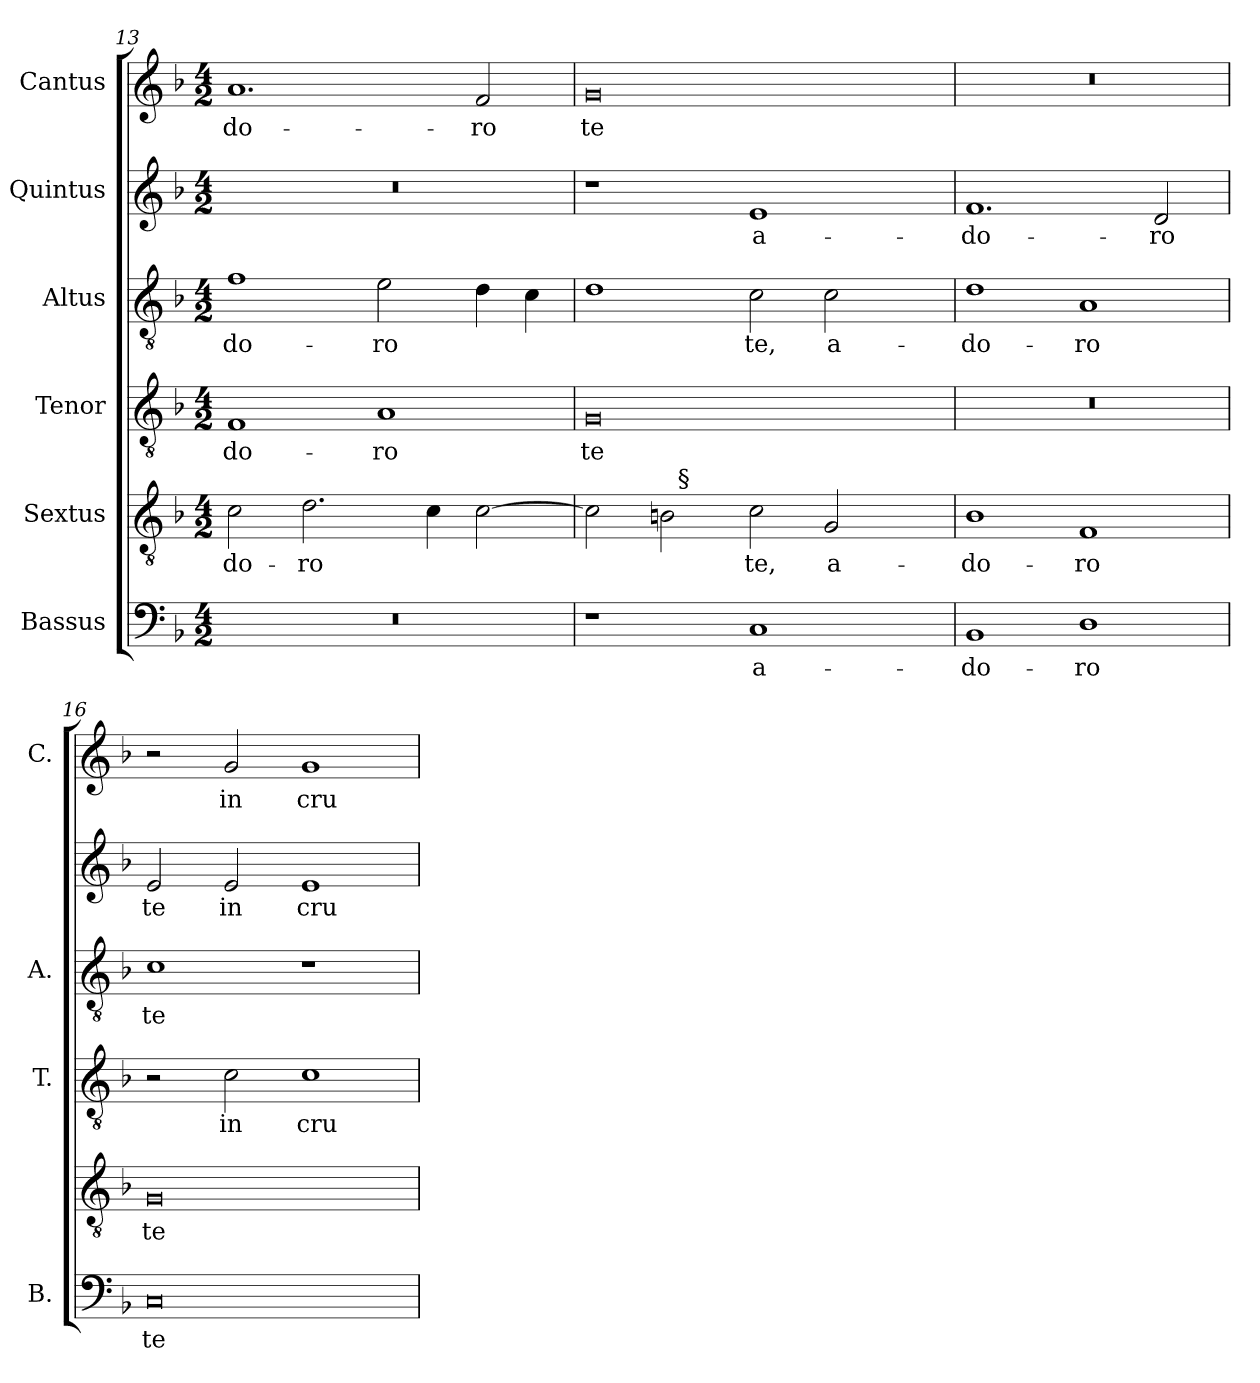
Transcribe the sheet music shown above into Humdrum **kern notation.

**kern	**text	**kern	**text	**kern	**text	**kern	**text	**kern	**text	**kern	**text
*part6	*part6	*part5	*part5	*part4	*part4	*part3	*part3	*part2	*part2	*part1	*part1
*staff6	*staff6	*staff5	*staff5	*staff4	*staff4	*staff3	*staff3	*staff2	*staff2	*staff1	*staff1
*I"Bassus	*	*I"Sextus	*	*I"Tenor	*	*I"Altus	*	*I"Quintus	*	*I"Cantus	*
*I'B.	*	*	*	*I'T.	*	*I'A.	*	*	*	*I'C.	*
!!LO:PB:g=z
*clefF4	*	*clefGv2	*	*clefGv2	*	*clefGv2	*	*clefG2	*	*clefG2	*
*	*	*ITrd7c12	*	*ITrd7c12	*	*ITrd7c12	*	*	*	*	*
*k[b-]	*	*k[b-]	*	*k[b-]	*	*k[b-]	*	*k[b-]	*	*k[b-]	*
*F:	*	*F:	*	*F:	*	*F:	*	*F:	*	*F:	*
*M4/2	*	*M4/2	*	*M4/2	*	*M4/2	*	*M4/2	*	*M4/2	*
=13	=13	=13	=13	=13	=13	=13	=13	=13	=13	=13	=13
!LO:N:vis=1	!	!	!	!	!	!	!	!	!	!	!
!	!	!	!LO:LY:b:color=#000000	!	!	!	!	!	!	!	!
!	!	!	!	!	!LO:LY:b:color=#000000	!	!	!	!	!	!
!	!	!	!	!	!	!	!LO:LY:b:color=#000000	!LO:N:vis=1	!	!	!
!	!	!	!	!	!	!	!	!	!	!	!LO:LY:b:color=#000000
0r	.	2Ci\	-do-	1FFi	-do-	1Fi	-do-	0r	.	1.ai	-do-
!	!	!	!LO:LY:b:color=#000000	!	!	!	!	!	!	!	!
.	.	2.Di\	-ro	.	.	.	.	.	.	.	.
!	!	!	!	!	!LO:LY:b:color=#000000	!	!	!	!	!	!
!	!	!	!	!	!	!	!LO:LY:b:color=#000000	!	!	!	!
.	.	.	.	1AAi	-ro	2Ei\	-ro	.	.	.	.
.	.	4Ci\	.	.	.	.	.	.	.	.	.
!	!	!	!	!	!	!	!	!	!	!	!LO:LY:b:color=#000000
.	.	[2Ci\	.	.	.	4Di\	.	.	.	2fi/	-ro
.	.	.	.	.	.	4Ci\	.	.	.	.	.
=14	=14	=14	=14	=14	=14	=14	=14	=14	=14	=14	=14
!	!	!	!	!	!LO:LY:b:color=#000000	!	!	!	!	!	!
!	!	!	!	!	!	!	!	!	!	!	!LO:LY:b:color=#000000
*	*	*^	*	*	*	*	*	*	*	*	*
1r	.	2Ci\]	2ryy	.	0GGi	te	1Di	.	1r	.	0gi	te
.	.	2BBi\	32ryy	.	.	.	.	.	.	.	.	.
.	.	.	256ryy	.	.	.	.	.	.	.	.	.
!	!	!	!LO:TX:a:t=§	!	!	!	!	!	!	!	!	!
.	.	.	1ryy	.	.	.	.	.	.	.	.	.
!	!LO:LY:b:color=#000000	!	!	!	!	!	!	!	!	!	!	!
!	!	!	!	!LO:LY:b:color=#000000	!	!	!	!	!	!	!	!
!	!	!	!	!	!	!	!	!LO:LY:b:color=#000000	!	!	!	!
!	!	!	!	!	!	!	!	!	!	!LO:LY:b:color=#000000	!	!
1Ci	a-	2Ci\	.	te,	.	.	2Ci\	te,	1ei	a-	.	.
!	!	!	!	!LO:LY:b:color=#000000	!	!	!	!	!	!	!	!
!	!	!	!	!	!	!	!	!LO:LY:b:color=#000000	!	!	!	!
.	.	2GGi/	.	a-	.	.	2Ci\	a-	.	.	.	.
.	.	.	4ryy	.	.	.	.	.	.	.	.	.
.	.	.	8ryy	.	.	.	.	.	.	.	.	.
.	.	.	16ryy	.	.	.	.	.	.	.	.	.
.	.	.	64..ryy	.	.	.	.	.	.	.	.	.
*	*	*v	*v	*	*	*	*	*	*	*	*	*
=15	=15	=15	=15	=15	=15	=15	=15	=15	=15	=15	=15
*	*	*^	*	*	*	*	*	*	*	*	*
!	!LO:LY:b:color=#000000	!	!	!	!	!	!	!	!	!	!	!
*	*	*v	*v	*	*	*	*	*	*	*	*	*
*	*	*^	*	*	*	*	*	*	*	*	*
!	!	!	!	!LO:LY:b:color=#000000	!LO:N:vis=1	!	!	!	!	!	!	!
*	*	*v	*v	*	*	*	*	*	*	*	*	*
*	*	*^	*	*	*	*	*	*	*	*	*
!	!	!	!	!	!	!	!	!LO:LY:b:color=#000000	!	!	!	!
*	*	*v	*v	*	*	*	*	*	*	*	*	*
*	*	*^	*	*	*	*	*	*	*	*	*
!	!	!	!	!	!	!	!	!	!	!LO:LY:b:color=#000000	!LO:N:vis=1	!
*	*	*v	*v	*	*	*	*	*	*	*	*	*
1BB-i	-do-	1BB-i	-do-	0r	.	1Di	-do-	1.fi	-do-	0r	.
!	!LO:LY:b:color=#000000	!	!	!	!	!	!	!	!	!	!
!	!	!	!LO:LY:b:color=#000000	!	!	!	!	!	!	!	!
!	!	!	!	!	!	!	!LO:LY:b:color=#000000	!	!	!	!
1Di	-ro	1FFi	-ro	.	.	1AAi	-ro	.	.	.	.
!	!	!	!	!	!	!	!	!	!LO:LY:b:color=#000000	!	!
.	.	.	.	.	.	.	.	2di/	-ro	.	.
=16	=16	=16	=16	=16	=16	=16	=16	=16	=16	=16	=16
!	!LO:LY:b:color=#000000	!	!	!	!	!	!	!	!	!	!
!	!	!	!LO:LY:b:color=#000000	!	!	!	!	!	!	!	!
!	!	!	!	!	!	!	!LO:LY:b:color=#000000	!	!	!	!
!	!	!	!	!	!	!	!	!	!LO:LY:b:color=#000000	!	!
0Ci	te	0GGi	te	2r	.	1Ci	te	2ei/	te	2r	.
!	!	!	!	!	!LO:LY:b:color=#000000	!	!	!	!	!	!
!	!	!	!	!	!	!	!	!	!LO:LY:b:color=#000000	!	!
!	!	!	!	!	!	!	!	!	!	!	!LO:LY:b:color=#000000
.	.	.	.	2Ci\	in	.	.	2ei/	in	2gi/	in
!	!	!	!	!	!LO:LY:b:color=#000000	!	!	!	!	!	!
!	!	!	!	!	!	!	!	!	!LO:LY:b:color=#000000	!	!
!	!	!	!	!	!	!	!	!	!	!	!LO:LY:b:color=#000000
.	.	.	.	1Ci	cru-	1r	.	1ei	cru-	1gi	cru-
=	=	=	=	=	=	=	=	=	=	=	=
*-	*-	*-	*-	*-	*-	*-	*-	*-	*-	*-	*-
